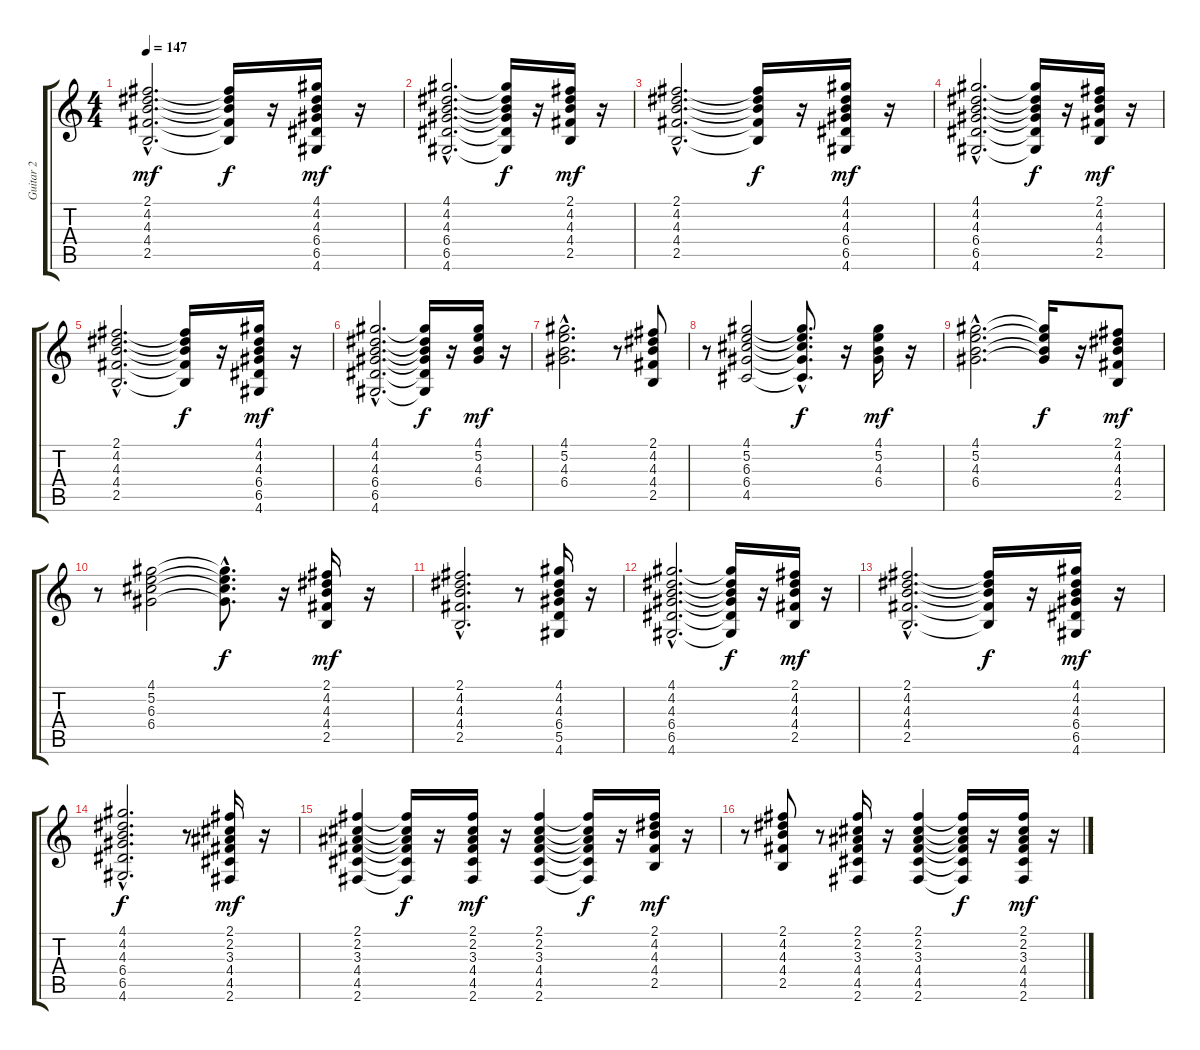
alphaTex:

\track ("Guitar 2" "Guitar 2") {instrument overdrivenguitar}
\staff {score tabs}
\tuning (E4 B3 G3 D3 A2 E2) {hide}
\ts (4 4)
\tempo 147
\clef g2
\ks c
(2.1{hac} 4.2{hac} 4.3{hac} 4.4{hac} 2.5{hac}).2{d dy mf} (2.1{t} 4.2{t} 4.3{t} 4.4{t} 2.5{t}).16{dy f} r.16 (4.1 4.2 4.3 6.4 6.5 4.6).16{dy mf} r.16 |
(4.1{hac} 4.2{hac} 4.3{hac} 6.4{hac} 6.5{hac} 4.6{hac}).2{d} (4.1{t} 4.2{t} 4.3{t} 6.4{t} 6.5{t} 4.6{t}).16{dy f} r.16 (2.1 4.2 4.3 4.4 2.5).16{dy mf} r.16 |
(2.1{hac} 4.2{hac} 4.3{hac} 4.4{hac} 2.5{hac}).2{d} (2.1{t} 4.2{t} 4.3{t} 4.4{t} 2.5{t}).16{dy f} r.16 (4.1 4.2 4.3 6.4 6.5 4.6).16{dy mf} r.16 |
(4.1{hac} 4.2{hac} 4.3{hac} 6.4{hac} 6.5{hac} 4.6{hac}).2{d} (4.1{t} 4.2{t} 4.3{t} 6.4{t} 6.5{t} 4.6{t}).16{dy f} r.16 (2.1 4.2 4.3 4.4 2.5).16{dy mf} r.16 |
(2.1{hac} 4.2{hac} 4.3{hac} 4.4{hac} 2.5{hac}).2{d} (2.1{t} 4.2{t} 4.3{t} 4.4{t} 2.5{t}).16{dy f} r.16 (4.1 4.2 4.3 6.4 6.5 4.6).16{dy mf} r.16 |
(4.1{hac} 4.2{hac} 4.3{hac} 6.4{hac} 6.5{hac} 4.6{hac}).2{d} (4.1{t} 4.2{t} 4.3{t} 6.4{t} 6.5{t} 4.6{t}).16{dy f} r.16 (4.1 5.2 4.3 6.4).16{dy mf} r.16 |
(4.1{hac} 5.2{hac} 4.3{hac} 6.4{hac}).2{d} r.8 (2.1 4.2 4.3 4.4 2.5).8 |
r.8 (4.1 5.2 6.3 6.4 4.5).2 (4.1{hac t} 5.2{hac t} 6.3{hac t} 6.4{hac t} 4.5{hac t}).8{d dy f} r.16 (4.1 5.2 4.3 6.4).16{dy mf} r.16 |
(4.1{hac} 5.2{hac} 4.3{hac} 6.4{hac}).2{d} (4.1{t} 5.2{t} 4.3{t} 6.4{t}).16{dy f} r.16 (2.1 4.2 4.3 4.4 2.5).8{dy mf} |
r.8 (4.1 5.2 6.3 6.4).2 (4.1{hac t} 5.2{hac t} 6.3{hac t} 6.4{hac t}).8{d dy f} r.16 (2.1 4.2 4.3 4.4 2.5).16{dy mf} r.16 |
(2.1{hac} 4.2{hac} 4.3{hac} 4.4{hac} 2.5{hac}).2{d} r.8 (4.1 4.2 4.3 6.4 5.5 4.6).16 r.16 |
(4.1{hac} 4.2{hac} 4.3{hac} 6.4{hac} 6.5{hac} 4.6{hac}).2{d} (4.1{t} 4.2{t} 4.3{t} 6.4{t} 6.5{t} 4.6{t}).16{dy f} r.16 (2.1 4.2 4.3 4.4 2.5).16{dy mf} r.16 |
(2.1{hac} 4.2{hac} 4.3{hac} 4.4{hac} 2.5{hac}).2{d} (2.1{t} 4.2{t} 4.3{t} 4.4{t} 2.5{t}).16{dy f} r.16 (4.1 4.2 4.3 6.4 6.5 4.6).16{dy mf} r.16 |
(4.1{hac} 4.2{hac} 4.3{hac} 6.4{hac} 6.5{hac} 4.6{hac}).2{d dy f} r.8 (2.1 2.2 3.3 4.4 4.5 2.6).16{dy mf} r.16 |
(2.1 2.2 3.3 4.4 4.5 2.6).4 (2.1{t} 2.2{t} 3.3{t} 4.4{t} 4.5{t} 2.6{t}).16{dy f} r.16 (2.1 2.2 3.3 4.4 4.5 2.6).16{dy mf} r.16 (2.1 2.2 3.3 4.4 4.5 2.6).4 (2.1{t} 2.2{t} 3.3{t} 4.4{t} 4.5{t} 2.6{t}).16{dy f} r.16 (2.1 4.2 4.3 4.4 2.5).16{dy mf} r.16 |
r.8 (2.1 4.2 4.3 4.4 2.5).8 r.8 (2.1 2.2 3.3 4.4 4.5 2.6).16 r.16 (2.1 2.2 3.3 4.4 4.5 2.6).4 (2.1{t} 2.2{t} 3.3{t} 4.4{t} 4.5{t} 2.6{t}).16{dy f} r.16 (2.1 2.2 3.3 4.4 4.5 2.6).16{dy mf} r.16
